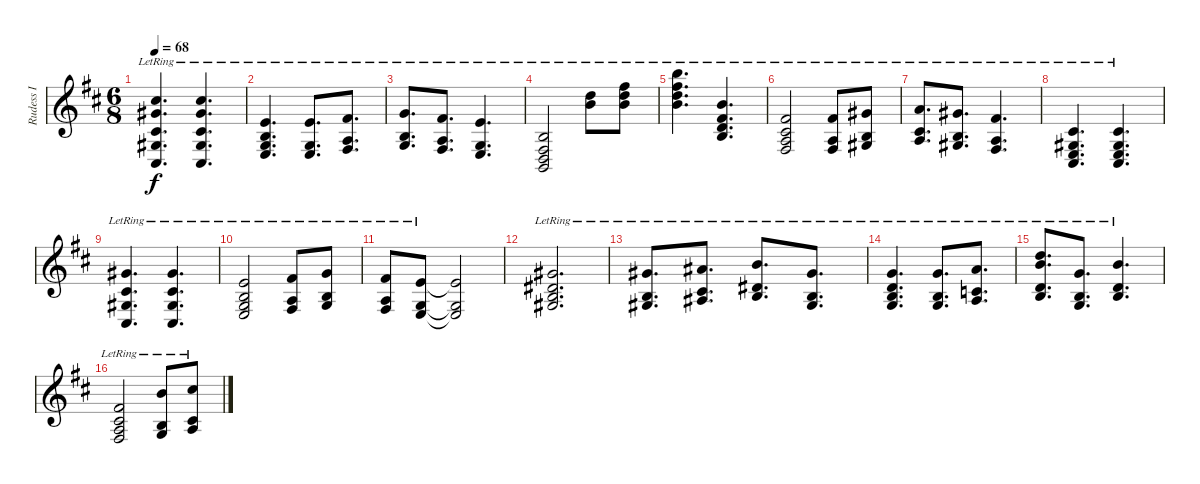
\track ("Rudess I" "Rudess I") {instrument brightacousticpiano}
\staff {score}
\tuning (E4 B3 G3 D3 A2 E2 B1) {hide}
\ts (6 8)
\tempo 68
\clef g2
\ks d
(4.1{lr} 2.2{lr} 1.3{lr} 23.4{lr} 4.5{lr}).4{d dy f} (4.1{lr} 2.2{lr} 1.3{lr} 23.4{lr} 4.5{lr}).4{d} |
(0.1{lr} 0.2{lr} 0.3{lr} 2.4{lr}).4{d} (0.1{lr} 0.3{lr} 2.4{lr}).8{d} (2.1{lr} 2.3{lr} 4.4{lr}).8{d} |
(3.1{lr} 0.2{lr} 0.3{lr}).8{d} (2.1{lr} 2.3{lr} 4.4{lr}).8{d} (0.1{lr} 0.3{lr} 2.4{lr}).4{d} |
(0.2{lr} 0.4{lr} 2.5{lr} 14.6{lr}).2 (7.1{lr} 15.2{lr}).8 (7.1{lr} 15.2{lr} 23.3{lr}).8 |
(7.1{lr} 15.2{lr} 28.3{lr} 28.4{lr}).4{d} (7.1{lr} 7.2{lr} 7.3{lr} 9.4{lr}).4{d} |
(2.1{lr} 2.2{lr} 2.3{lr} 4.4{lr}).2 (2.1{lr} 2.3{lr} 4.4{lr}).8 (4.1{lr} 0.2{lr} 1.3{lr}).8 |
(5.1{lr} 2.2{lr} 2.3{lr}).8{d} (4.1{lr} 0.2{lr} 1.3{lr}).8{d} (2.1{lr} 2.3{lr} 4.4{lr}).4{d} |
(2.2{lr} 1.3{lr} 2.4{lr} 4.5{lr}).4{d} (2.2{lr} 1.3{lr} 2.4{lr} 4.5{lr}).4{d} |
(4.1{lr} 2.2{lr} 1.3{lr} 4.5{lr}).4{d} (4.1{lr} 2.2{lr} 1.3{lr} 4.5{lr}).4{d} |
(0.1{lr} 0.2{lr} 0.3{lr} 2.4{lr}).2 (2.1{lr} 2.3{lr} 4.4{lr}).8 (3.1{lr} 0.2{lr} 0.3{lr}).8 |
(2.1{lr} 2.3{lr} 4.4{lr}).8 (0.1{lr} 0.3{lr} 2.4{lr}).8 (0.1{t} 0.3{t} 2.4{t}).2 |
(4.1{lr} 0.2{lr} 1.3{lr} 13.4{lr}).2{d} |
(4.1{lr} 0.2{lr} 1.3{lr}).8{d} (6.1{lr} 2.2{lr} 3.3{lr}).8{d} (7.1{lr} 0.2{lr} 8.3{lr}).8{d} (4.1{lr} 0.2{lr} 1.3{lr}).8{d} |
(3.1{lr} 0.2{lr} 0.3{lr} 12.4{lr}).4{d} (3.1{lr} 0.2{lr} 0.3{lr}).8{d} (5.1{lr} 1.2{lr} 2.3{lr}).8{d} |
(7.1{lr} 0.2{lr} 7.3{lr} 24.4{lr}).8{d} (3.1{lr} 0.2{lr} 0.3{lr}).8{d} (7.1{lr} 0.2{lr} 7.3{lr}).4{d} |
(2.1{lr} 2.2{lr} 2.3{lr} 4.4{lr}).2 (7.1{lr} 0.2{lr} 0.3{lr}).8 (9.1{lr} 2.2{lr} 2.3{lr}).8
